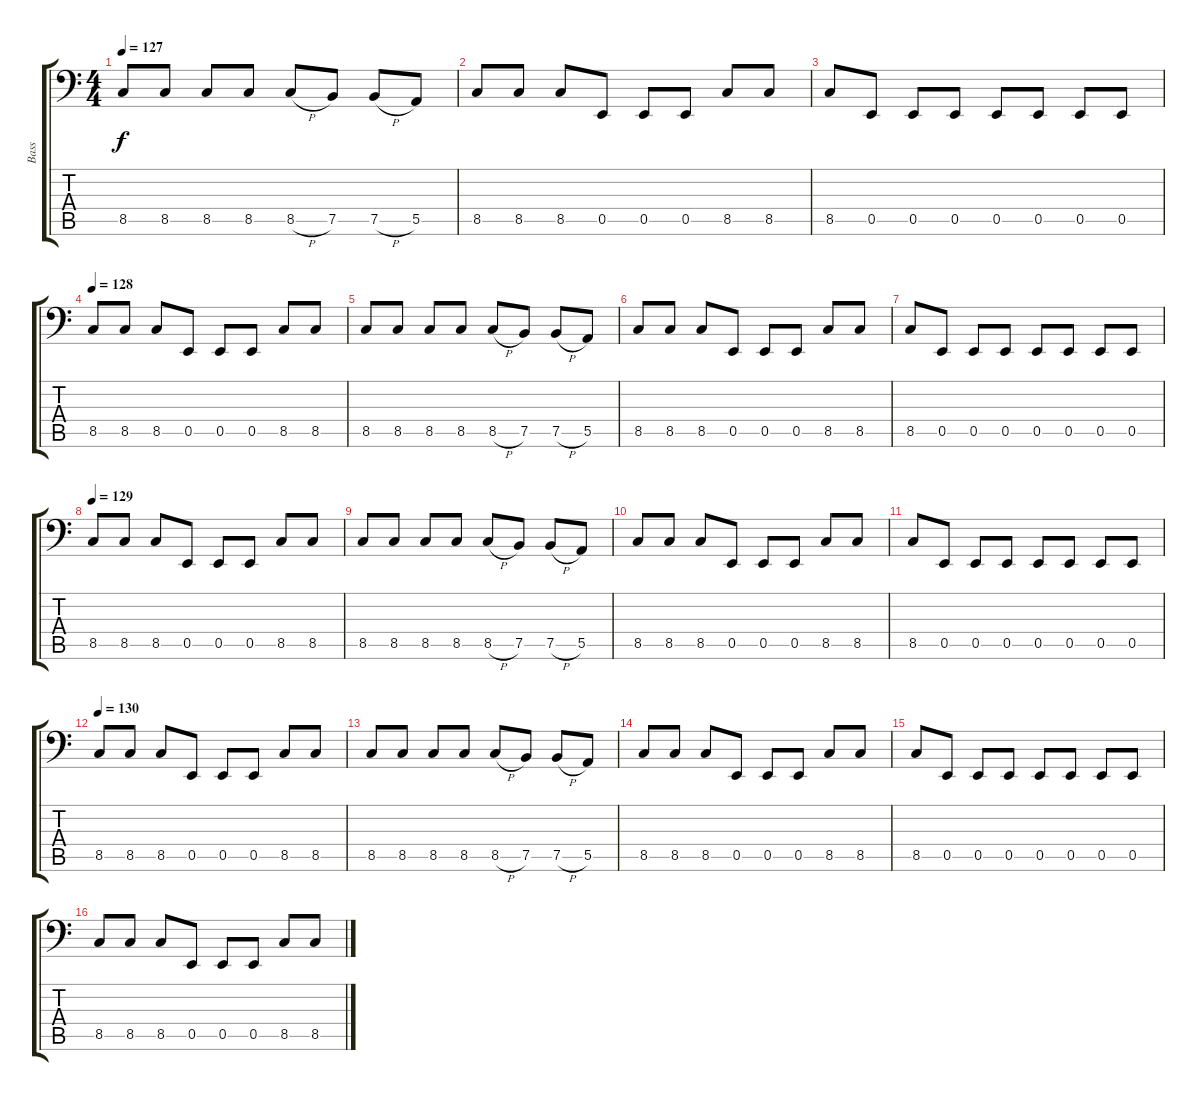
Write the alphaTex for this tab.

\track ("Bass" "Bass") {instrument electricbassfinger}
\staff {score tabs}
\tuning (B2 Gb2 D2 A1 E1 B0) {hide}
\ts (4 4)
\tempo 127
\clef f4
\ks c
8.5.8{dy f} 8.5.8 8.5.8 8.5.8 8.5{h}.8 7.5.8 7.5{h}.8 5.5.8 |
8.5.8 8.5.8 8.5.8 0.5.8 0.5.8 0.5.8 8.5.8 8.5.8 |
8.5.8 0.5.8 0.5.8 0.5.8 0.5.8 0.5.8 0.5.8 0.5.8 |
\tempo 128
8.5.8 8.5.8 8.5.8 0.5.8 0.5.8 0.5.8 8.5.8 8.5.8 |
8.5.8 8.5.8 8.5.8 8.5.8 8.5{h}.8 7.5.8 7.5{h}.8 5.5.8 |
8.5.8 8.5.8 8.5.8 0.5.8 0.5.8 0.5.8 8.5.8 8.5.8 |
8.5.8 0.5.8 0.5.8 0.5.8 0.5.8 0.5.8 0.5.8 0.5.8 |
\tempo 129
8.5.8 8.5.8 8.5.8 0.5.8 0.5.8 0.5.8 8.5.8 8.5.8 |
8.5.8 8.5.8 8.5.8 8.5.8 8.5{h}.8 7.5.8 7.5{h}.8 5.5.8 |
8.5.8 8.5.8 8.5.8 0.5.8 0.5.8 0.5.8 8.5.8 8.5.8 |
8.5.8 0.5.8 0.5.8 0.5.8 0.5.8 0.5.8 0.5.8 0.5.8 |
\tempo 130
8.5.8 8.5.8 8.5.8 0.5.8 0.5.8 0.5.8 8.5.8 8.5.8 |
8.5.8 8.5.8 8.5.8 8.5.8 8.5{h}.8 7.5.8 7.5{h}.8 5.5.8 |
8.5.8 8.5.8 8.5.8 0.5.8 0.5.8 0.5.8 8.5.8 8.5.8 |
8.5.8 0.5.8 0.5.8 0.5.8 0.5.8 0.5.8 0.5.8 0.5.8 |
8.5.8 8.5.8 8.5.8 0.5.8 0.5.8 0.5.8 8.5.8 8.5.8
